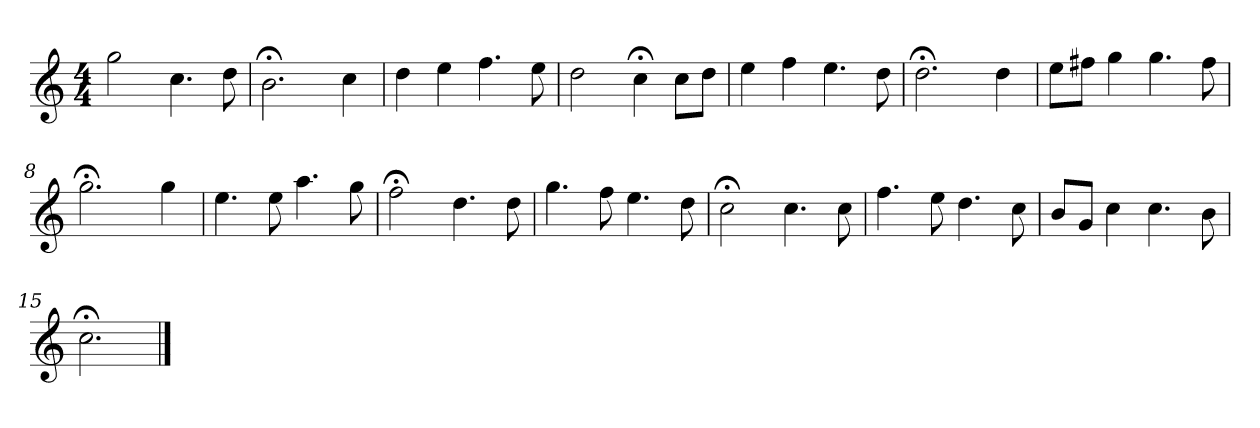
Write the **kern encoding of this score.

**kern
*part1
*staff1
*k[]
*C:
*M4/4
*MM120
=1
2gg
4.cc
8dd
=2
2.b;<
4cc
=3
4dd
4ee
4.ff
8ee
=4
2dd
4cc;<
8ccL
8ddJ
=5
4ee
4ff
4.ee
8dd
=6
2.dd;<
4dd
=7
8eeL
8ff#XJ
4gg
4.gg
8ff#
=8
2.gg;<
4gg
=9
4.ee
8ee
4.aa
8gg
=10
2ff;<
4.dd
8dd
=11
4.gg
8ff
4.ee
8dd
=12
2cc;<
4.cc
8cc
=13
4.ff
8ee
4.dd
8cc
=14
8bL
8gJ
4cc
4.cc
8b
=15
2.cc;<
==
*-
